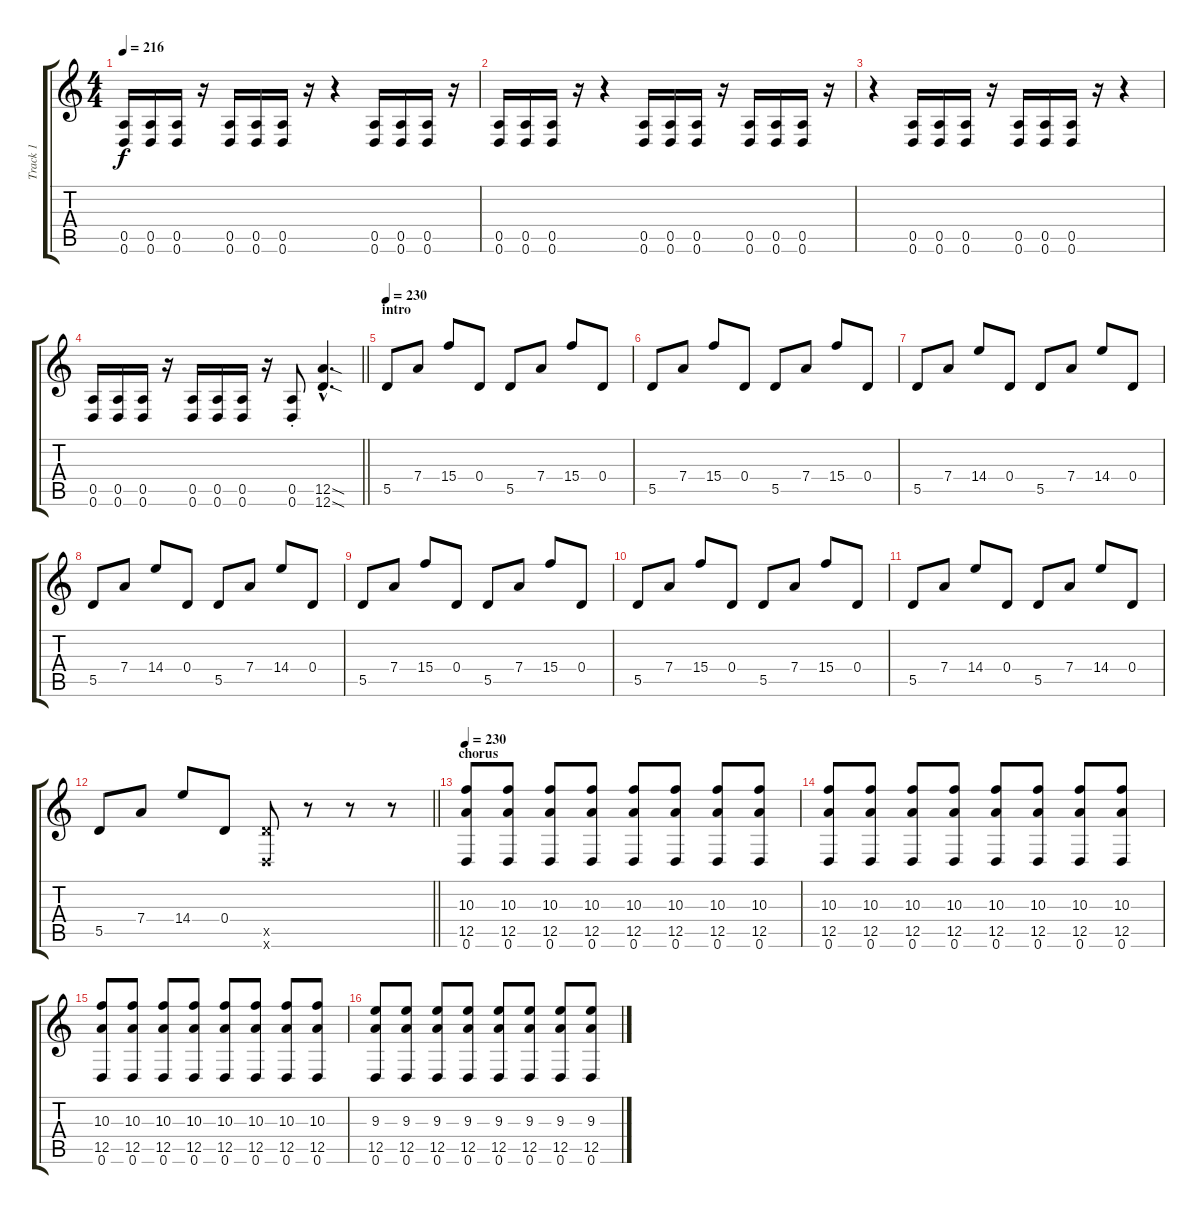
\track ("Track 1" "Track 1") {instrument distortionguitar}
\staff {score tabs}
\tuning (E4 B3 G3 D3 A2 D2) {hide}
\ts (4 4)
\tempo 216
\clef g2
\ks c
(0.5 0.6).16{dy f} (0.5 0.6).16 (0.5 0.6).16 r.16 (0.5 0.6).16 (0.5 0.6).16 (0.5 0.6).16 r.16 r.4 (0.5 0.6).16 (0.5 0.6).16 (0.5 0.6).16 r.16 |
(0.5 0.6).16 (0.5 0.6).16 (0.5 0.6).16 r.16 r.4 (0.5 0.6).16 (0.5 0.6).16 (0.5 0.6).16 r.16 (0.5 0.6).16 (0.5 0.6).16 (0.5 0.6).16 r.16 |
r.4 (0.5 0.6).16 (0.5 0.6).16 (0.5 0.6).16 r.16 (0.5 0.6).16 (0.5 0.6).16 (0.5 0.6).16 r.16 r.4 |
\barLineRight lightlight
(0.5 0.6).16 (0.5 0.6).16 (0.5 0.6).16 r.16 (0.5 0.6).16 (0.5 0.6).16 (0.5 0.6).16 r.16 (0.5{st} 0.6{st}).8 (12.5{sod hac} 12.6{sod hac}).4{d} |
\section ("" "intro")
\tempo 230
5.5.8 7.4.8 15.4.8 0.4.8 5.5.8 7.4.8 15.4.8 0.4.8 |
5.5.8 7.4.8 15.4.8 0.4.8 5.5.8 7.4.8 15.4.8 0.4.8 |
5.5.8 7.4.8 14.4.8 0.4.8 5.5.8 7.4.8 14.4.8 0.4.8 |
5.5.8 7.4.8 14.4.8 0.4.8 5.5.8 7.4.8 14.4.8 0.4.8 |
5.5.8 7.4.8 15.4.8 0.4.8 5.5.8 7.4.8 15.4.8 0.4.8 |
5.5.8 7.4.8 15.4.8 0.4.8 5.5.8 7.4.8 15.4.8 0.4.8 |
5.5.8 7.4.8 14.4.8 0.4.8 5.5.8 7.4.8 14.4.8 0.4.8 |
\barLineRight lightlight
5.5.8 7.4.8 14.4.8 0.4.8 (5.5{x} 0.6{x}).8 r.8 r.8 r.8 |
\section ("" "chorus")
\tempo 230
(10.3 12.5 0.6).8 (10.3 12.5 0.6).8 (10.3 12.5 0.6).8 (10.3 12.5 0.6).8 (10.3 12.5 0.6).8 (10.3 12.5 0.6).8 (10.3 12.5 0.6).8 (10.3 12.5 0.6).8 |
(10.3 12.5 0.6).8 (10.3 12.5 0.6).8 (10.3 12.5 0.6).8 (10.3 12.5 0.6).8 (10.3 12.5 0.6).8 (10.3 12.5 0.6).8 (10.3 12.5 0.6).8 (10.3 12.5 0.6).8 |
(10.3 12.5 0.6).8 (10.3 12.5 0.6).8 (10.3 12.5 0.6).8 (10.3 12.5 0.6).8 (10.3 12.5 0.6).8 (10.3 12.5 0.6).8 (10.3 12.5 0.6).8 (10.3 12.5 0.6).8 |
(9.3 12.5 0.6).8 (9.3 12.5 0.6).8 (9.3 12.5 0.6).8 (9.3 12.5 0.6).8 (9.3 12.5 0.6).8 (9.3 12.5 0.6).8 (9.3 12.5 0.6).8 (9.3 12.5 0.6).8
